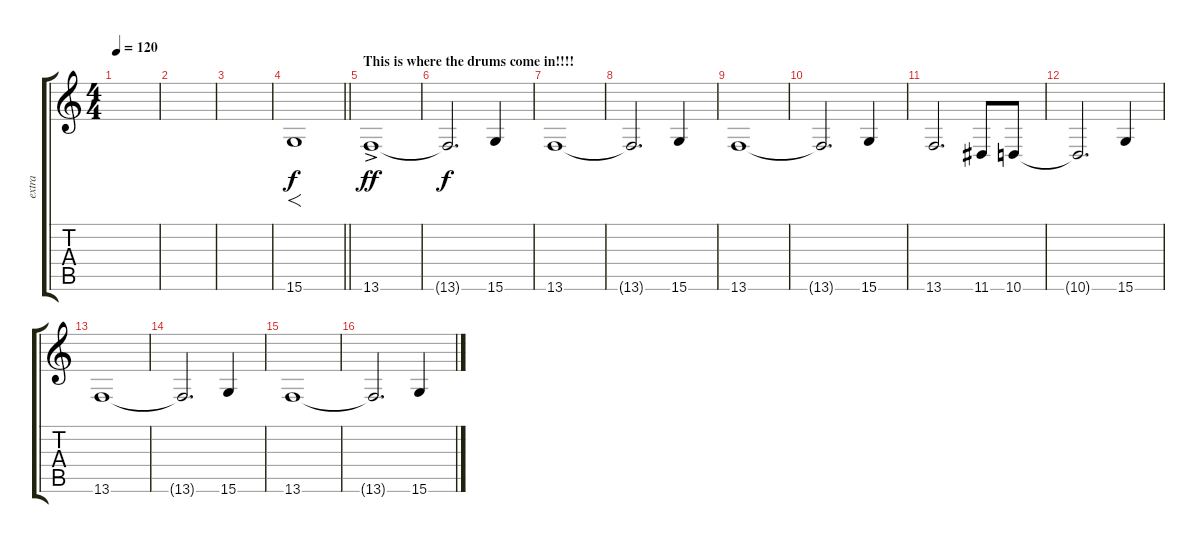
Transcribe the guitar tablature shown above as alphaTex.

\track ("extra" "extra") {instrument stringensemble1}
\staff {score tabs}
\tuning (E4 B3 G3 D3 A2 E2) {hide}
\ts (4 4)
\tempo 120
\clef g2
\ks c
|
|
|
\barLineRight lightlight
15.6.1{f} |
\section ("" "This is where the drums come in!!!!")
13.6{ac}.1{dy ff} |
13.6{t}.2{d dy f} 15.6.4 |
13.6.1 |
13.6{t}.2{d} 15.6.4 |
13.6.1 |
13.6{t}.2{d} 15.6.4 |
13.6.2{d} 11.6.8 10.6.8 |
10.6{t}.2{d} 15.6.4 |
13.6.1 |
13.6{t}.2{d} 15.6.4 |
13.6.1 |
13.6{t}.2{d} 15.6.4
